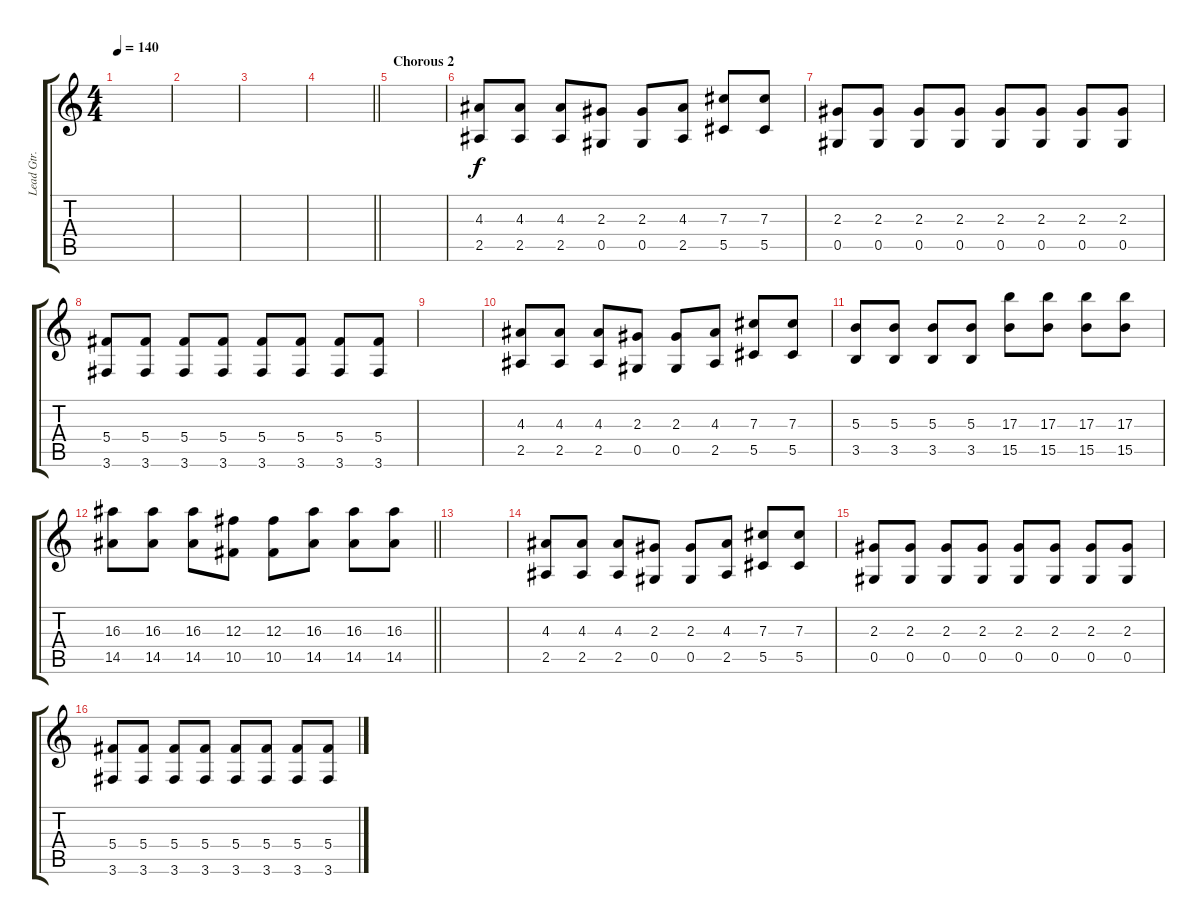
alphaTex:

\track ("Lead Gtr." "Lead Gtr.") {instrument distortionguitar}
\staff {score tabs}
\tuning (Eb4 Bb3 Gb3 Db3 Ab2 Eb2) {hide}
\ts (4 4)
\tempo 140
\clef g2
\ks c
|
|
|
\barLineRight lightlight
|
\section ("" "Chorous 2")
|
(4.3 2.5).8 (4.3 2.5).8 (4.3 2.5).8 (2.3 0.5).8 (2.3 0.5).8 (4.3 2.5).8 (7.3 5.5).8 (7.3 5.5).8 |
(2.3 0.5).8 (2.3 0.5).8 (2.3 0.5).8 (2.3 0.5).8 (2.3 0.5).8 (2.3 0.5).8 (2.3 0.5).8 (2.3 0.5).8 |
(5.4 3.6).8 (5.4 3.6).8 (5.4 3.6).8 (5.4 3.6).8 (5.4 3.6).8 (5.4 3.6).8 (5.4 3.6).8 (5.4 3.6).8 |
|
(4.3 2.5).8 (4.3 2.5).8 (4.3 2.5).8 (2.3 0.5).8 (2.3 0.5).8 (4.3 2.5).8 (7.3 5.5).8 (7.3 5.5).8 |
(5.3 3.5).8 (5.3 3.5).8 (5.3 3.5).8 (5.3 3.5).8 (17.3 15.5).8 (17.3 15.5).8 (17.3 15.5).8 (17.3 15.5).8 |
\barLineRight lightlight
(16.3 14.5).8 (16.3 14.5).8 (16.3 14.5).8 (12.3 10.5).8 (12.3 10.5).8 (16.3 14.5).8 (16.3 14.5).8 (16.3 14.5).8 |
\section ("" "")
|
(4.3 2.5).8 (4.3 2.5).8 (4.3 2.5).8 (2.3 0.5).8 (2.3 0.5).8 (4.3 2.5).8 (7.3 5.5).8 (7.3 5.5).8 |
(2.3 0.5).8 (2.3 0.5).8 (2.3 0.5).8 (2.3 0.5).8 (2.3 0.5).8 (2.3 0.5).8 (2.3 0.5).8 (2.3 0.5).8 |
(5.4 3.6).8 (5.4 3.6).8 (5.4 3.6).8 (5.4 3.6).8 (5.4 3.6).8 (5.4 3.6).8 (5.4 3.6).8 (5.4 3.6).8
